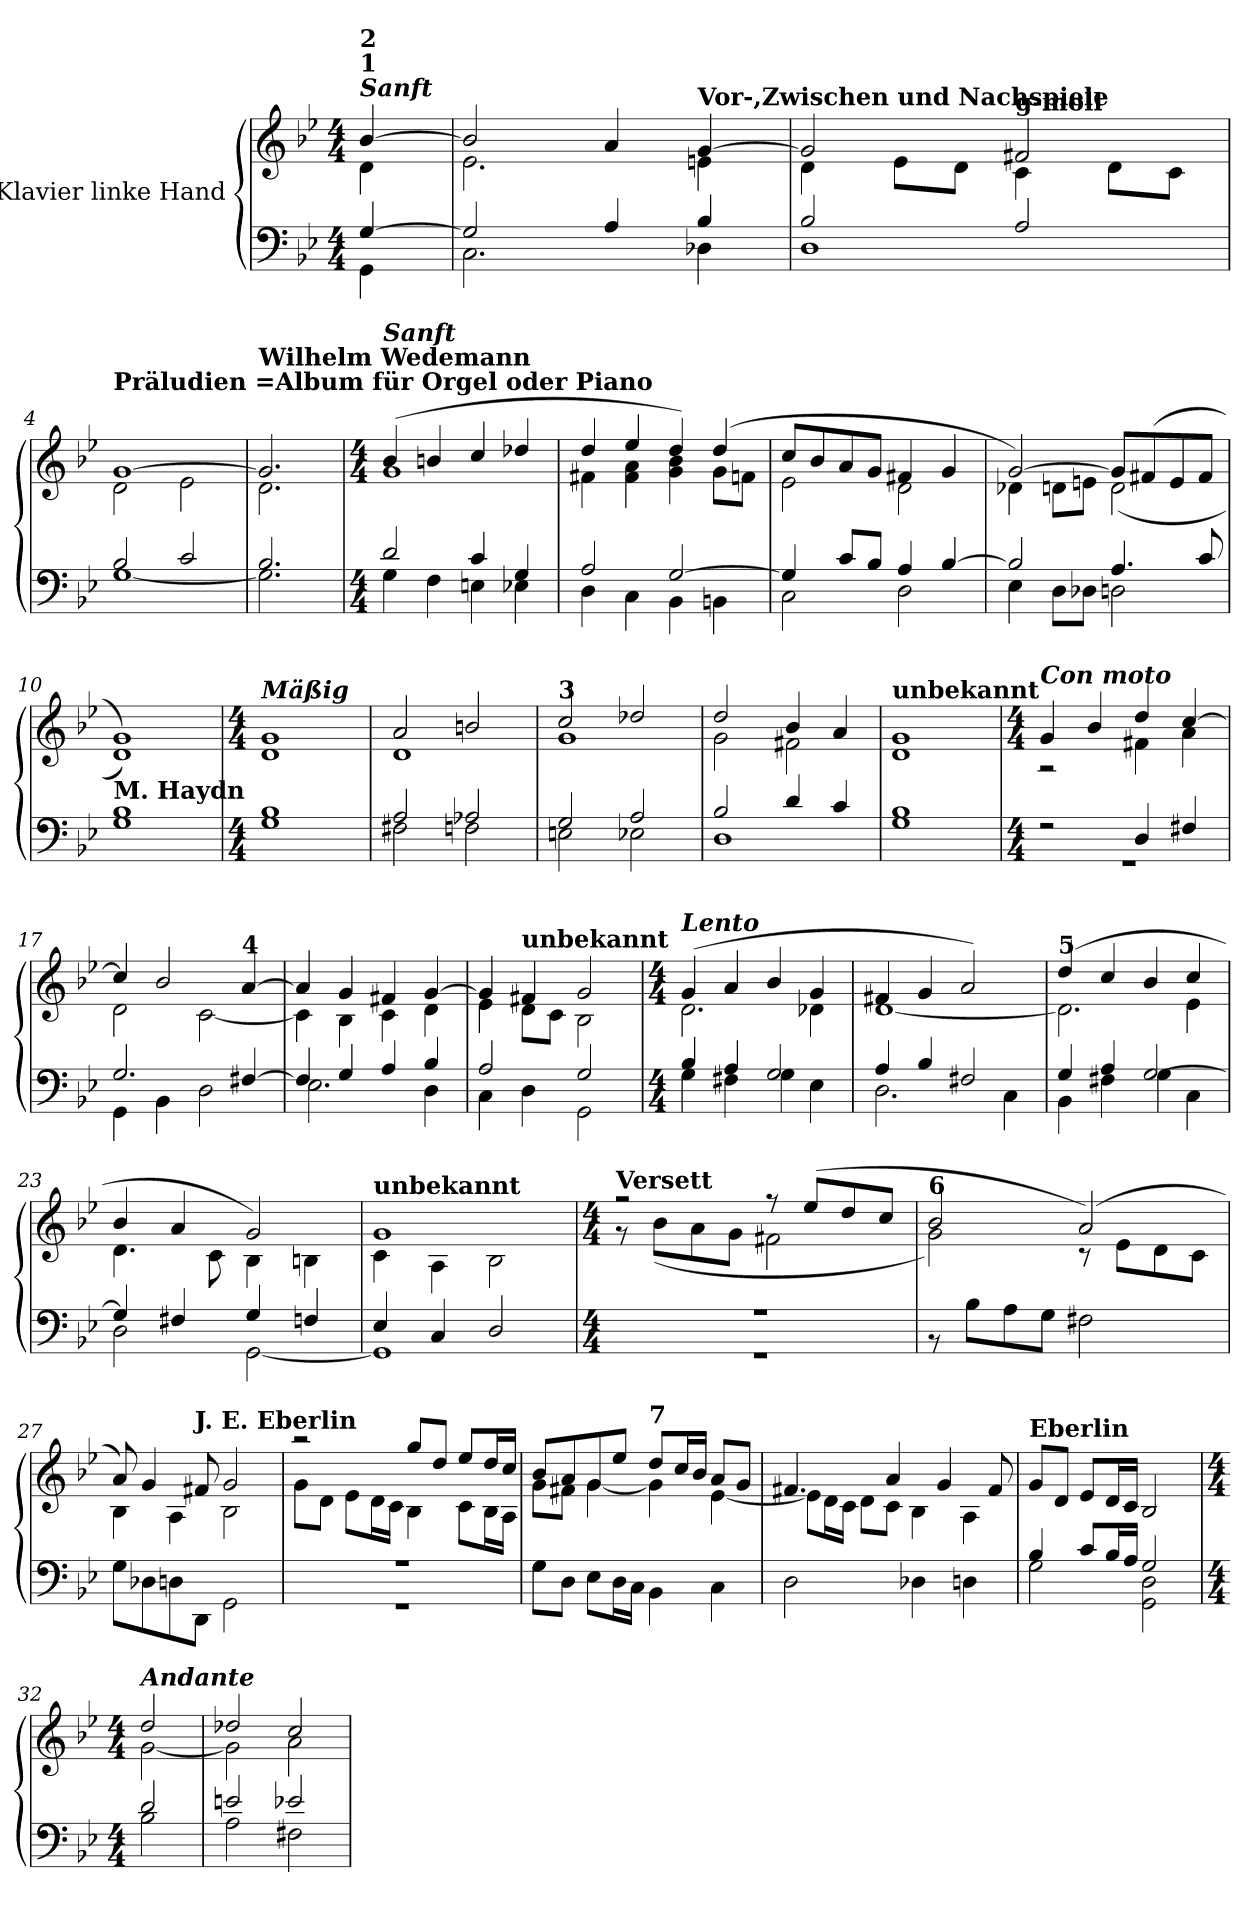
**kern	**kern
*part1	*part1
*staff2	*staff1
*I"Klavier linke Hand	*
*clefF4	*clefG2
*k[b-e-]	*k[b-e-]
*M4/4	*M4/4
=1	=1
*^	*^
!	!	!LO:TX:a:Bi:t=Sanft	!
!	!	!LO:TX:a:B:t=1	!
!	!	!LO:TX:a:B:t=2	!
[4G/	4GG\	[4b-/	4d\
=2	=2	=2	=2
2G/]	2.C\	2b-/]	2.e-\
4A/	.	4a/	.
!	!	!LO:TX:a:B:t=Vor-,Zwischen und Nachspiele	!
4B-/	4D-X\	[4g/	4en\
=3	=3	=3	=3
2B-/	1D	2g/]	4d\
.	.	.	8e-\L
.	.	.	8d\J
!	!	!LO:TX:a:B:t=g-moll	!
2A/	.	2f#X/	4c\
.	.	.	8d\L
.	.	.	8c\J
=4	=4	=4	=4
!	!	!LO:TX:a:B:t=Präludien =Album für Orgel oder Piano	!
2B-/	[1G	[1g	2d\
2c/	.	.	2e-\
=5	=5	=5	=5
!	!	!LO:TX:a:B:t=Wilhelm Wedemann	!
2.B-/	2.G\]	2.g/]	2.d\
!!LO:LB:g=z	!!
=6	=6	=6	=6
*M4/4	*	*M4/4	*
!	!	!LO:TX:a:Bi:t=Sanft	!
2d/	4G\	(4b-/	1g
.	4F\	4bn/	.
4c/	4En\	4cc/	.
4G/	4E-X\	4dd-X/	.
=7	=7	=7	=7
2A/	4D\	4dd/	4f#X\
.	4C\	4ee-/	4f#\ 4a\
[2G/	4BB-\	4dd/)	4g\ 4b-\
.	4BBn\	(4dd/	8g\L
.	.	.	8fn\J
=8	=8	=8	=8
4G/]	2C\	8cc/L	2e-\
.	.	8b-/	.
8c/L	.	8a/	.
8B-/J	.	8g/J	.
4A/	2D\	4f#X/	2d\
[4B-/	.	4g/	.
=9	=9	=9	=9
2B-/]	4E-\	[2g/)	4d-X\
.	8D\L	.	8dn\L
.	8D-X\J	.	8en\J
4.A/	2Dn\	8g/L]	(2d\
.	.	(8f#X/	.
.	.	8e/	.
8c/	.	8f#/J	.
=10	=10	=10	=10
!LO:TX:a:B:t=M. Haydn	!	!	!
1B-	1G	1g)	1d)
!!LO:LB:g=z	!!
=11	=11	=11	=11
*M4/4	*	*M4/4	*
!	!	!LO:TX:a:Bi:t=Mäßig	!
1B-	1G	1g	1d
=12	=12	=12	=12
2A/	2F#X\	2a/	1d
2A-X/	2Fn\	2bn/	.
=13	=13	=13	=13
!	!	!LO:TX:a:B:t=3	!
2G/	2En\	2cc/	1g
2A/	2E-X\	2dd-X/	.
=14	=14	=14	=14
2B-/	1D	2dd/	2g\
4d/	.	4b-/	2f#X\
4c/	.	4a/	.
=15	=15	=15	=15
!	!	!LO:TX:a:B:t=unbekannt	!
1B-	1G	1g	1d
!!LO:LB:g=z	!!
=16	=16	=16	=16
*M4/4	*	*M4/4	*
!	!	!LO:TX:a:Bi:t=Con moto	!
2r	1r	4g/	2r
.	.	4b-/	.
4D/	.	4dd/	4f#X\
4F#X/	.	[4cc/	4a\
=17	=17	=17	=17
2.G/	4GG\	4cc/]	2d\
.	4BB-\	2b-/	.
.	2D\	.	[2c\
!	!	!LO:TX:a:B:t=4	!
[4F#X/	.	[4a/	.
=18	=18	=18	=18
4F#/]	2.E-\	4a/]	4c\]
4G/	.	4g/	4B-\
4A/	.	4f#X/	4c\
4B-/	4D\	[4g/	4d\
=19	=19	=19	=19
2A/	4C\	4g/]	4e-\
!	!	!LO:TX:a:B:t=unbekannt	!
.	4D\	4f#X/	8d\L
.	.	.	8c\J
2G/	2GG\	2g/	2B-\
!!LO:LB:g=z	!!
=20	=20	=20	=20
*M4/4	*	*M4/4	*
!	!	!LO:TX:a:Bi:t=Lento	!
4B-/	4G\	(4g/	2.d\
4A/	4F#X\	4a/	.
2G/	4G\	4b-/	.
.	4E-\	4g/	4d-X\
=21	=21	=21	=21
4A/	2.D\	4f#X/	[1d
4B-/	.	4g/	.
2F#X/	.	2a/)	.
.	4C\	.	.
=22	=22	=22	=22
!	!	!LO:TX:a:B:t=5	!
4G/	4BB-\	(4dd/	2.d\]
4A/	4F#X\	4cc/	.
[2G/	4G\	4b-/	.
.	4C\	4cc/	4e-\
=23	=23	=23	=23
4G/]	2D\	4b-/	4.d\
4F#X/	.	4a/	.
.	.	.	8c\
4G/	[2GG\	2g/)	4B-\
4Fn/	.	.	4Bn\
=24	=24	=24	=24
!	!	!LO:TX:a:B:t=unbekannt	!
4E-/	1GG]	1g	4c\
4C/	.	.	4A\
2D/	.	.	2B-\
!!LO:PB:g=z	!!
=25	=25	=25	=25
*M4/4	*	*M4/4	*
!	!	!LO:TX:a:B:t=Versett	!
1r	1r	2r	8r
.	.	.	(8b-\L
.	.	.	8a\
.	.	.	8g\J
.	.	8r	2f#X\
.	.	(8ee-/L	.
.	.	8dd/	.
.	.	8cc/J	.
=26	=26	=26	=26
!	!	!LO:TX:a:B:t=6	!
1ryy	8r	2b-/	2g\)
.	8B-\L	.	.
.	8A\	.	.
.	8G\J	.	.
.	2F#X\	(2a/)	8r
.	.	.	8e-\L
.	.	.	8d\
.	.	.	8c\J
=27	=27	=27	=27
1ryy	8G\L	8a/)	4B-\
.	8D-X\	4g/	.
.	8Dn\	.	4A\
!	!	!LO:TX:a:B:t=J. E. Eberlin	!
.	8DD\J	8f#X/	.
.	2GG\	2g/	2B-\
!!LO:PB:g=z	!!
=28	=28	=28	=28
1r	1r	2r	8g\L
.	.	.	8d\J
.	.	.	8e-\L
.	.	.	16d\L
.	.	.	16c\JJ
.	.	8gg/L	4B-\
.	.	8dd/J	.
.	.	8ee-/L	8c\L
.	.	16dd/L	16B-\L
.	.	16cc/JJ	16A\JJ
=29	=29	=29	=29
1ryy	8G\L	8b-/L	8g\L
.	8D\J	8a/	8f#X\J
.	8E-\L	8g/	[4g\
.	16D\L	8ee-/J	.
.	16C\JJ	.	.
!	!	!LO:TX:a:B:t=7	!
.	4BB-\	8dd/L	4g\]
.	.	16cc/L	.
.	.	16b-/JJ	.
.	4C\	8a/L	[4e-\
.	.	8g/J	.
!!LO:LB:g=z	!!
=30	=30	=30	=30
1ryy	2D\	4.f#X/	8e-\L]
.	.	.	16d\L
.	.	.	16c\JJ
.	.	.	8d\L
.	.	4a/	8c\J
.	4D-X\	.	4B-\
.	.	4g/	.
.	4Dn\	.	4A\
.	.	8f#/	.
*	*	*v	*v
=31	=31	=31
!	!	!LO:TX:a:B:t=Eberlin
4B-/	2G\	8g/L
.	.	8d/J
8c/L	.	8e-/L
16B-/L	.	16d/L
16A/JJ	.	16c/JJ
2G/	2GG\ 2D\	2B-/
!!LO:LB:g=z
=32	=32	=32
*M4/4	*	*M4/4
*	*	*^
!	!	!LO:TX:a:Bi:t=Andante	!
2d/	2B-\	2dd/	[2g\
=33	=33	=33	=33
2en/	2A\	2dd-X/	2g\]
2e-X/	2F#X\	2cc/	2a\
*v	*v	*	*
*	*v	*v
=	=
*-	*-
